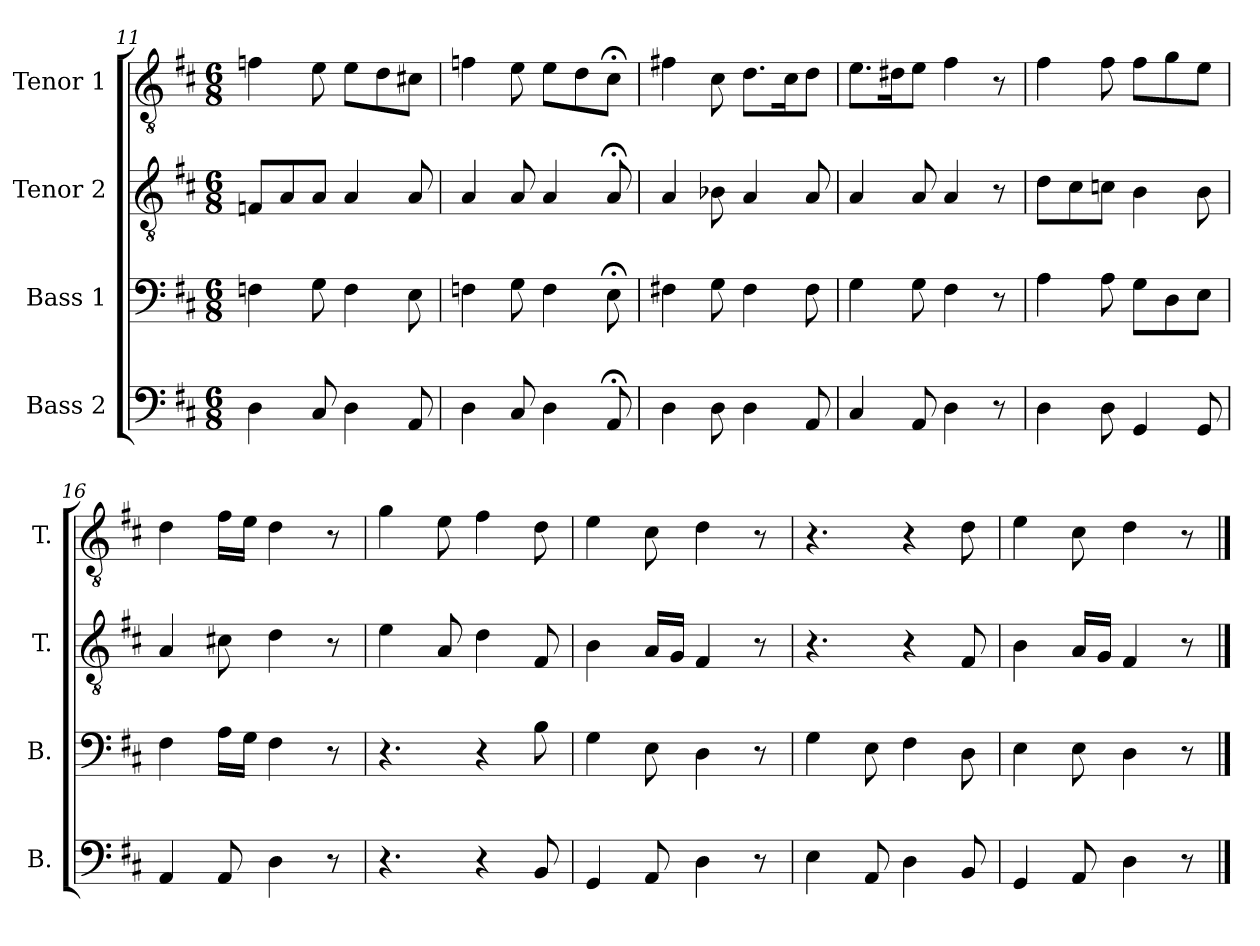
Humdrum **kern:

**kern	**kern	**kern	**kern
*part4	*part3	*part2	*part1
*staff4	*staff3	*staff2	*staff1
*I"Bass 2	*I"Bass 1	*I"Tenor 2	*I"Tenor 1
*I'B.	*I'B.	*I'T.	*I'T.
!!LO:PB:g=z
*clefF4	*clefF4	*clefGv2	*clefGv2
*	*	*ITrd7c12	*ITrd7c12
*k[f#c#]	*k[f#c#]	*k[f#c#]	*k[f#c#]
*D:	*D:	*D:	*D:
*M6/8	*M6/8	*M6/8	*M6/8
=11	=11	=11	=11
4Di\	4Fni\	8FFni/L	4Fni\
.	.	8AAi/	.
8C#i/	8Gi\	8AAi/J	8Ei\
4Di\	4Fi\	4AAi/	8Ei\L
.	.	.	8Di\
8AAi/	8Ei\	8AAi/	8C#Xi\J
=12	=12	=12	=12
4Di\	4Fni\	4AAi/	4Fni\
8C#i/	8Gi\	8AAi/	8Ei\
4Di\	4Fi\	4AAi/	8Ei\L
.	.	.	8Di\
8AA;i/	8E;i\	8AA;i/	8C#;i\J
=13	=13	=13	=13
4Di\	4F#Xi\	4AAi/	4F#Xi\
8Di\	8Gi\	8BB-Xi\	8C#i\
4Di\	4F#i\	4AAi/	8.Di\L
.	.	.	16C#i\k
8AAi/	8F#i\	8AAi/	8Di\J
=14	=14	=14	=14
4C#i/	4Gi\	4AAi/	8.Ei\L
.	.	.	16D#Xi\k
8AAi/	8Gi\	8AAi/	8Ei\J
4Di\	4F#i\	4AAi/	4F#i\
8r	8r	8r	8r
=15	=15	=15	=15
4Di\	4Ai\	8Di\L	4F#i\
.	.	8C#i\	.
8Di\	8Ai\	8Cni\J	8F#i\
4GGi/	8Gi\L	4BBi\	8F#i\L
.	8Di\	.	8Gi\
8GGi/	8Ei\J	8BBi\	8Ei\J
!!LO:LB:g=z
=16	=16	=16	=16
4AAi/	4F#i\	4AAi/	4Di\
8AAi/	16Ai\LL	8C#Xi\	16F#i\LL
.	16Gi\JJ	.	16Ei\JJ
4Di\	4F#i\	4Di\	4Di\
8r	8r	8r	8r
=17	=17	=17	=17
4.r	4.r	4Ei\	4Gi\
.	.	8AAi/	8Ei\
4r	4r	4Di\	4F#i\
8BBi/	8Bi\	8FF#i/	8Di\
=18	=18	=18	=18
4GGi/	4Gi\	4BBi\	4Ei\
8AAi/	8Ei\	16AAi/LL	8C#i\
.	.	16GGi/JJ	.
4Di\	4Di\	4FF#i/	4Di\
8r	8r	8r	8r
=19	=19	=19	=19
4Ei\	4Gi\	4.r	4.r
8AAi/	8Ei\	.	.
4Di\	4F#i\	4r	4r
8BBi/	8Di\	8FF#i/	8Di\
=20	=20	=20	=20
4GGi/	4Ei\	4BBi\	4Ei\
8AAi/	8Ei\	16AAi/LL	8C#i\
.	.	16GGi/JJ	.
4Di\	4Di\	4FF#i/	4Di\
8r	8r	8r	8r
==	==	==	==
*-	*-	*-	*-
